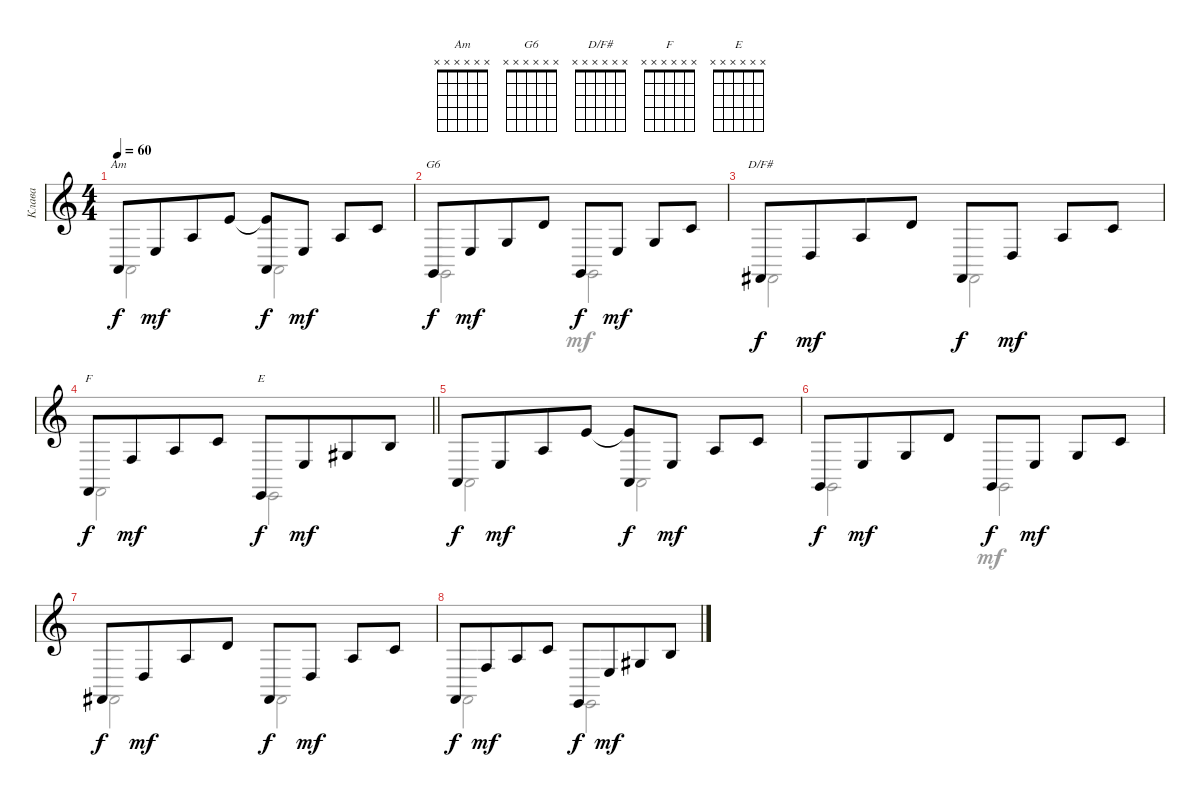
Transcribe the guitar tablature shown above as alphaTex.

\track ("Клава" "Клава") {solo instrument electricgrandpiano}
\staff {score}
\tuning (E4 B3 G3 D3 A2 E2) {hide}
\chord ("Am" x x x x x x)
\chord ("G6" x x x x x x)
\chord ("D/F#" x x x x x x)
\chord ("F" x x x x x x)
\chord ("E" x x x x x x)
\voice
\ts (4 4)
\tempo 60
\clef g2
\ks c
0.5.8{ch "Am" dy f} 2.4.8{dy mf beam merge} 2.3.8{beam merge} 0.1.8 (0.1{t} 0.5).8{dy f} 2.4.8{dy mf} 2.3.8 1.2.8 |
3.6.8{ch "G6" dy f} 2.4.8{dy mf beam merge} 0.3.8 3.2.8 3.6.8{dy f} 2.4.8{dy mf} 0.3.8 1.2.8 |
2.6.8{ch "D/F#" dy f} 0.4.8{dy mf beam merge} 2.3.8 3.2.8 2.6.8{dy f} 0.4.8{dy mf} 2.3.8 1.2.8 |
\barLineRight lightlight
1.6.8{ch "F" dy f} 3.4.8{dy mf beam merge} 2.3.8 1.2.8 0.6.8{ch "E" dy f} 2.4.8{dy mf beam merge} 1.3.8 0.2.8 |
0.5.8{dy f} 2.4.8{dy mf beam merge} 2.3.8{beam merge} 0.1.8 (0.1{t} 0.5).8{dy f} 2.4.8{dy mf} 2.3.8 1.2.8 |
3.6.8{dy f} 2.4.8{dy mf beam merge} 0.3.8 3.2.8 3.6.8{dy f} 2.4.8{dy mf} 0.3.8 1.2.8 |
2.6.8{dy f} 0.4.8{dy mf beam merge} 2.3.8 3.2.8 2.6.8{dy f} 0.4.8{dy mf} 2.3.8 1.2.8 |
1.6.8{dy f} 3.4.8{dy mf beam merge} 2.3.8 1.2.8 0.6.8{dy f} 2.4.8{dy mf beam merge} 1.3.8 0.2.8
\voice
\clef g2
\ottava regular
\simile none
\ks c
0.5.2{dy f} 0.5.2 |
3.6.2 3.6.2{dy mf} |
2.6.2 2.6.2 |
\barLineRight lightlight
1.6.2 0.6.2 |
0.5.2{dy f} 0.5.2 |
3.6.2 3.6.2{dy mf} |
2.6.2 2.6.2 |
1.6.2 0.6.2
